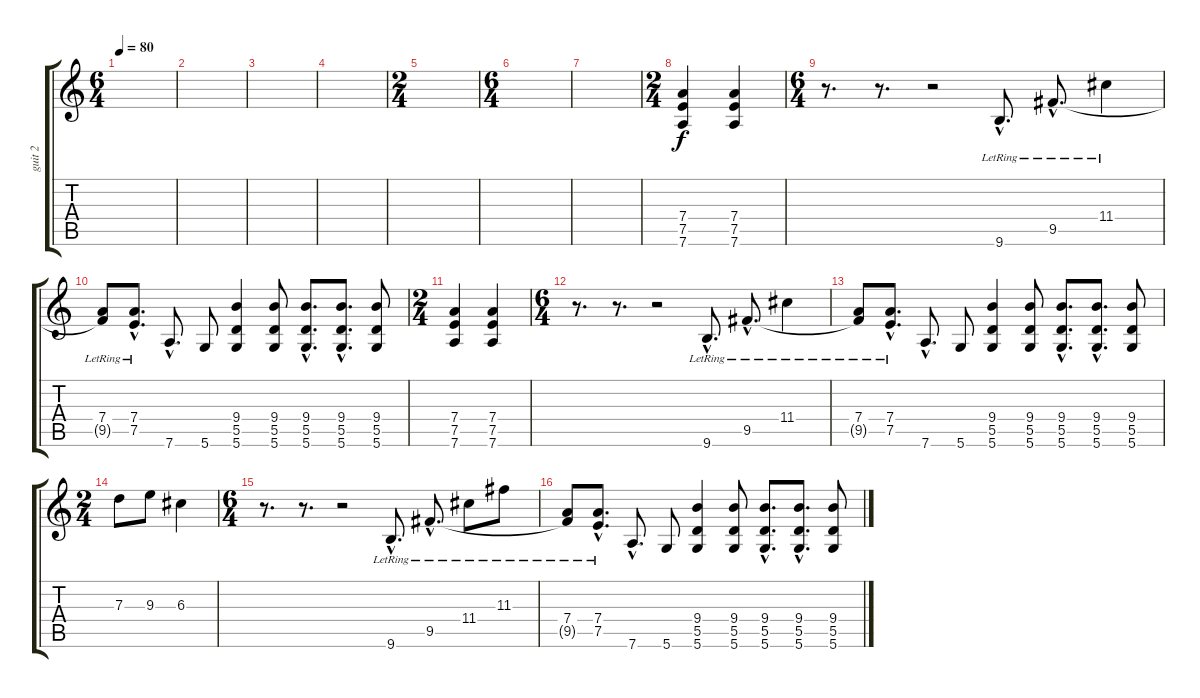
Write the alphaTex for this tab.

\track ("guit 2" "guit 2") {instrument acousticguitarsteel}
\staff {score tabs}
\tuning (E4 B3 G3 D3 A2 D2) {hide}
\ts (6 4)
\tempo 80
\clef g2
\ks c
|
|
|
|
\ts (2 4)
|
\ts (6 4)
|
|
\ts (2 4)
(7.4 7.5 7.6).4 (7.4 7.5 7.6).4 |
\ts (6 4)
r.8{d} r.8{d} r.2 9.6{hac lr}.8{d} 9.5{hac lr}.8{d} 11.4{lr}.4 |
(7.4{lr} 9.5{t}).8 (7.4{hac} 7.5{hac lr}).8{d} 7.6{hac}.8{d} 5.6.8 (9.4 5.5 5.6).4 (9.4 5.5 5.6).8 (9.4{hac} 5.5{hac} 5.6{hac}).8{d} (9.4{hac} 5.5{hac} 5.6{hac}).8{d} (9.4 5.5 5.6).8 |
\ts (2 4)
(7.4 7.5 7.6).4 (7.4 7.5 7.6).4 |
\ts (6 4)
r.8{d} r.8{d} r.2 9.6{hac lr}.8{d} 9.5{hac lr}.8{d} 11.4{lr}.4 |
(7.4{lr} 9.5{t}).8 (7.4{hac} 7.5{hac lr}).8{d} 7.6{hac}.8{d} 5.6.8 (9.4 5.5 5.6).4 (9.4 5.5 5.6).8 (9.4{hac} 5.5{hac} 5.6{hac}).8{d} (9.4{hac} 5.5{hac} 5.6{hac}).8{d} (9.4 5.5 5.6).8 |
\ts (2 4)
7.3.8 9.3.8 6.3.4 |
\ts (6 4)
r.8{d} r.8{d} r.2 9.6{hac lr}.8{d} 9.5{hac lr}.8{d} 11.4{lr}.8 11.3{lr}.8 |
(7.4{lr} 9.5{t}).8 (7.4{hac} 7.5{hac lr}).8{d} 7.6{hac}.8{d} 5.6.8 (9.4 5.5 5.6).4 (9.4 5.5 5.6).8 (9.4{hac} 5.5{hac} 5.6{hac}).8{d} (9.4{hac} 5.5{hac} 5.6{hac}).8{d} (9.4 5.5 5.6).8
